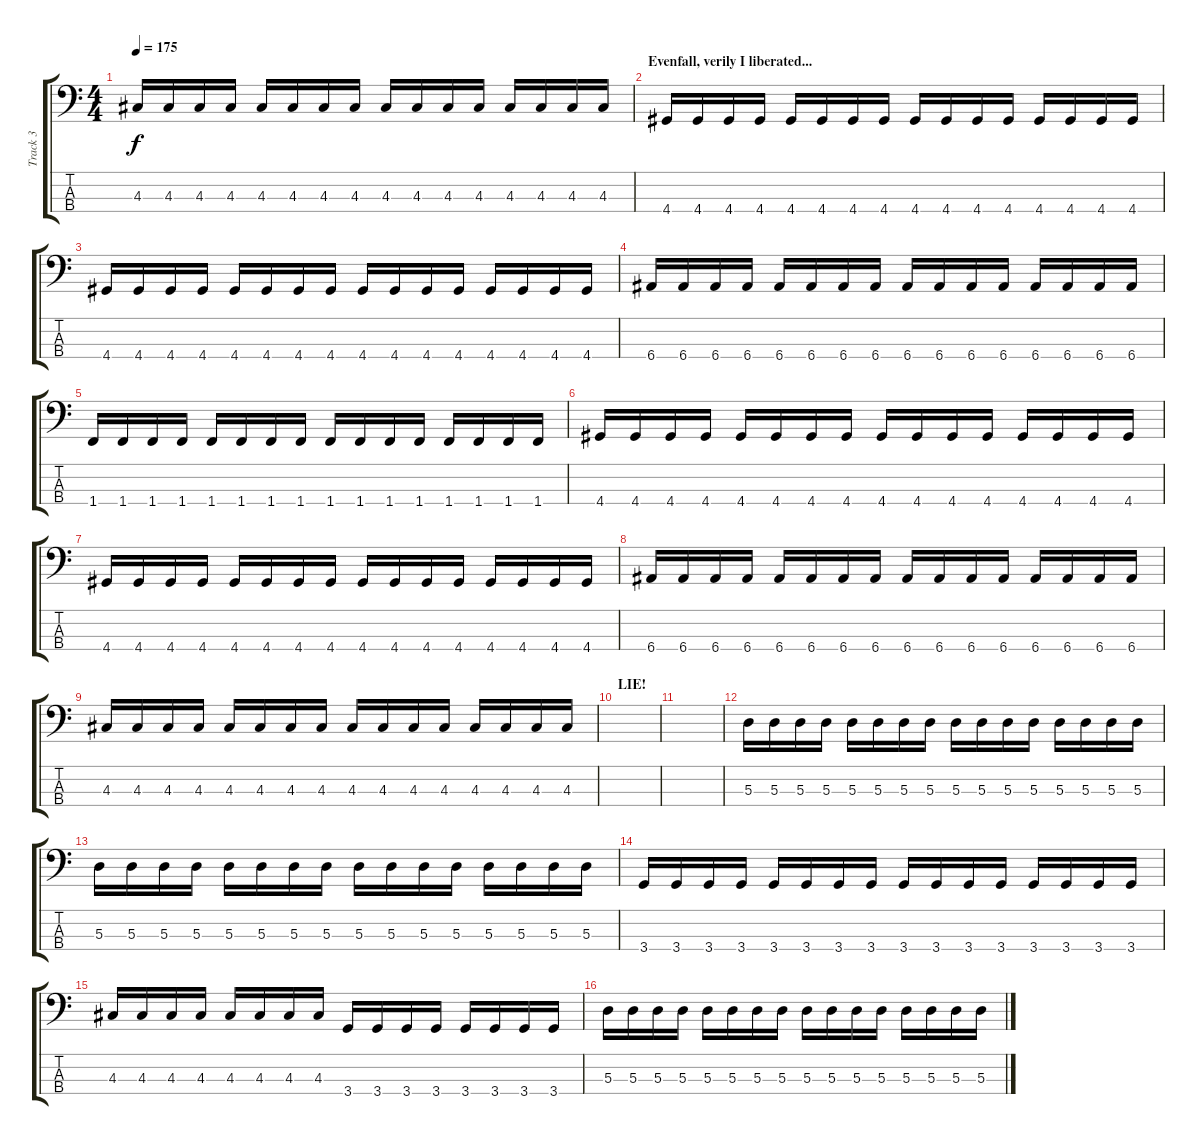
\track ("Track 3" "Track 3") {instrument electricbasspick}
\staff {score tabs}
\tuning (G2 D2 A1 E1) {hide}
\ts (4 4)
\tempo 175
\clef f4
\ks c
4.3.16{dy f} 4.3.16 4.3.16 4.3.16 4.3.16 4.3.16 4.3.16 4.3.16 4.3.16 4.3.16 4.3.16 4.3.16 4.3.16 4.3.16 4.3.16 4.3.16 |
\section ("" "Evenfall, verily I liberated...")
4.4.16 4.4.16 4.4.16 4.4.16 4.4.16 4.4.16 4.4.16 4.4.16 4.4.16 4.4.16 4.4.16 4.4.16 4.4.16 4.4.16 4.4.16 4.4.16 |
4.4.16 4.4.16 4.4.16 4.4.16 4.4.16 4.4.16 4.4.16 4.4.16 4.4.16 4.4.16 4.4.16 4.4.16 4.4.16 4.4.16 4.4.16 4.4.16 |
6.4.16 6.4.16 6.4.16 6.4.16 6.4.16 6.4.16 6.4.16 6.4.16 6.4.16 6.4.16 6.4.16 6.4.16 6.4.16 6.4.16 6.4.16 6.4.16 |
1.4.16 1.4.16 1.4.16 1.4.16 1.4.16 1.4.16 1.4.16 1.4.16 1.4.16 1.4.16 1.4.16 1.4.16 1.4.16 1.4.16 1.4.16 1.4.16 |
4.4.16 4.4.16 4.4.16 4.4.16 4.4.16 4.4.16 4.4.16 4.4.16 4.4.16 4.4.16 4.4.16 4.4.16 4.4.16 4.4.16 4.4.16 4.4.16 |
4.4.16 4.4.16 4.4.16 4.4.16 4.4.16 4.4.16 4.4.16 4.4.16 4.4.16 4.4.16 4.4.16 4.4.16 4.4.16 4.4.16 4.4.16 4.4.16 |
6.4.16 6.4.16 6.4.16 6.4.16 6.4.16 6.4.16 6.4.16 6.4.16 6.4.16 6.4.16 6.4.16 6.4.16 6.4.16 6.4.16 6.4.16 6.4.16 |
4.3.16 4.3.16 4.3.16 4.3.16 4.3.16 4.3.16 4.3.16 4.3.16 4.3.16 4.3.16 4.3.16 4.3.16 4.3.16 4.3.16 4.3.16 4.3.16 |
\section ("" "LIE!")
|
|
5.3.16 5.3.16 5.3.16 5.3.16 5.3.16 5.3.16 5.3.16 5.3.16 5.3.16 5.3.16 5.3.16 5.3.16 5.3.16 5.3.16 5.3.16 5.3.16 |
5.3.16 5.3.16 5.3.16 5.3.16 5.3.16 5.3.16 5.3.16 5.3.16 5.3.16 5.3.16 5.3.16 5.3.16 5.3.16 5.3.16 5.3.16 5.3.16 |
3.4.16 3.4.16 3.4.16 3.4.16 3.4.16 3.4.16 3.4.16 3.4.16 3.4.16 3.4.16 3.4.16 3.4.16 3.4.16 3.4.16 3.4.16 3.4.16 |
4.3.16 4.3.16 4.3.16 4.3.16 4.3.16 4.3.16 4.3.16 4.3.16 3.4.16 3.4.16 3.4.16 3.4.16 3.4.16 3.4.16 3.4.16 3.4.16 |
5.3.16 5.3.16 5.3.16 5.3.16 5.3.16 5.3.16 5.3.16 5.3.16 5.3.16 5.3.16 5.3.16 5.3.16 5.3.16 5.3.16 5.3.16 5.3.16
